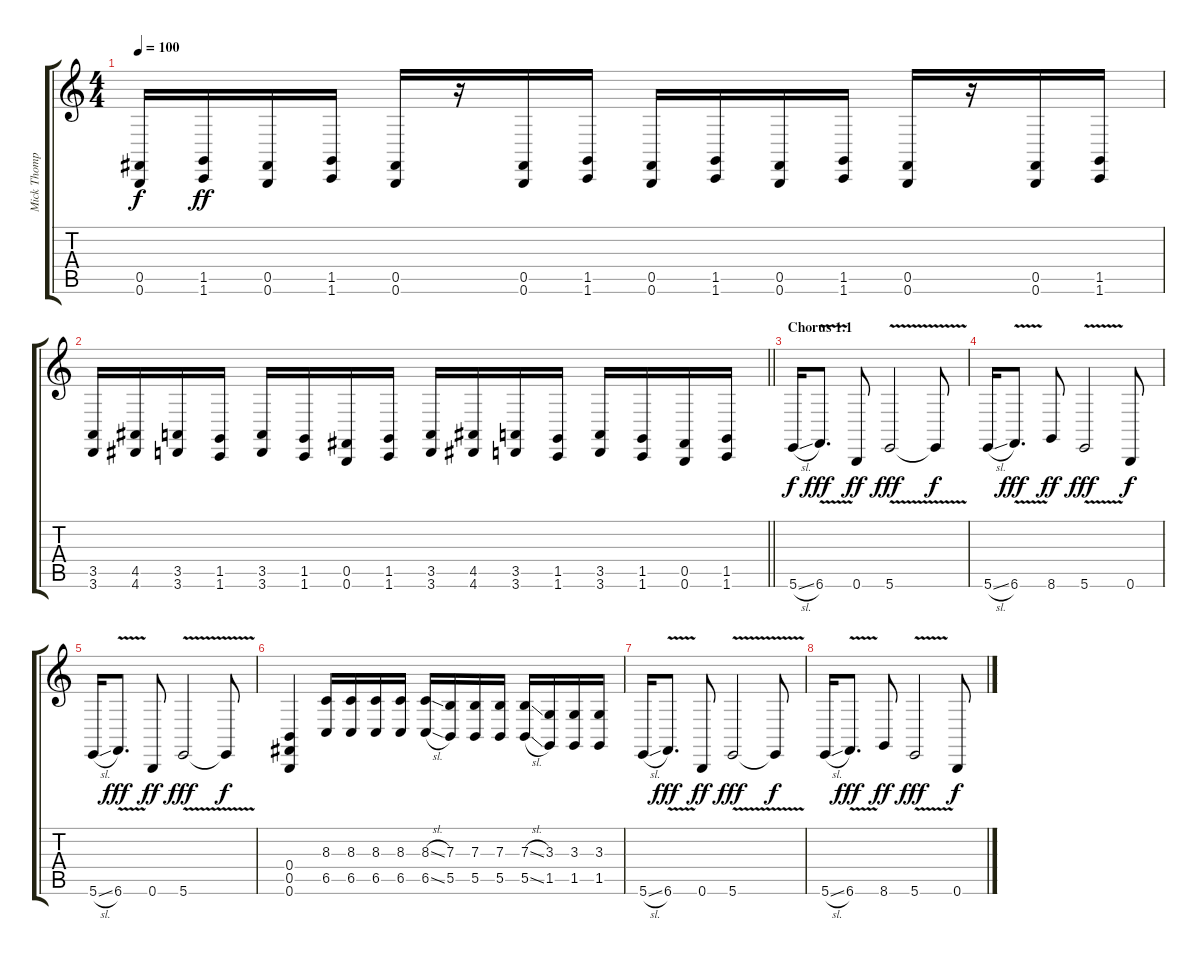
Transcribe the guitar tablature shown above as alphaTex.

\track ("Mick Thompson" "Mick Thomp") {instrument lead1square}
\staff {score tabs}
\tuning (Db4 Ab3 E3 B2 Gb2 B1) {hide}
\ts (4 4)
\tempo 100
\clef g2
\ks c
(0.5 0.6).16{dy f} (1.5 1.6).16{dy ff} (0.5 0.6).16 (1.5 1.6).16 (0.5 0.6).16 r.16 (0.5 0.6).16 (1.5 1.6).16 (0.5 0.6).16 (1.5 1.6).16 (0.5 0.6).16 (1.5 1.6).16 (0.5 0.6).16 r.16 (0.5 0.6).16 (1.5 1.6).16 |
\barLineRight lightlight
(3.5 3.6).16 (4.5 4.6).16 (3.5 3.6).16 (1.5 1.6).16 (3.5 3.6).16 (1.5 1.6).16 (0.5 0.6).16 (1.5 1.6).16 (3.5 3.6).16 (4.5 4.6).16 (3.5 3.6).16 (1.5 1.6).16 (3.5 3.6).16 (1.5 1.6).16 (0.5 0.6).16 (1.5 1.6).16 |
\section ("" "Chorus 1.1")
5.6{sl}.16{dy f} 6.6{v}.8{d dy fff} 0.6.8{dy ff} 5.6{v}.2{dy fff} 5.6{t}.8{dy f} |
5.6{sl}.16 6.6{v}.8{d dy fff} 8.6.8{dy ff} 5.6{v}.2{dy fff} 0.6.8{dy f} |
5.6{sl}.16 6.6{v}.8{d dy fff} 0.6.8{dy ff} 5.6{v}.2{dy fff} 5.6{t}.8{dy f} |
(0.4 0.5 0.6).4 (8.3 6.5).16 (8.3 6.5).16 (8.3 6.5).16 (8.3 6.5).16 (8.3{sl} 6.5{sl}).16 (7.3 5.5).16 (7.3 5.5).16 (7.3 5.5).16 (7.3{sl} 5.5{sl}).16 (3.3 1.5).16 (3.3 1.5).16 (3.3 1.5).16 |
5.6{sl}.16 6.6{v}.8{d dy fff} 0.6.8{dy ff} 5.6{v}.2{dy fff} 5.6{t}.8{dy f} |
5.6{sl}.16 6.6{v}.8{d dy fff} 8.6.8{dy ff} 5.6{v}.2{dy fff} 0.6.8{dy f}
